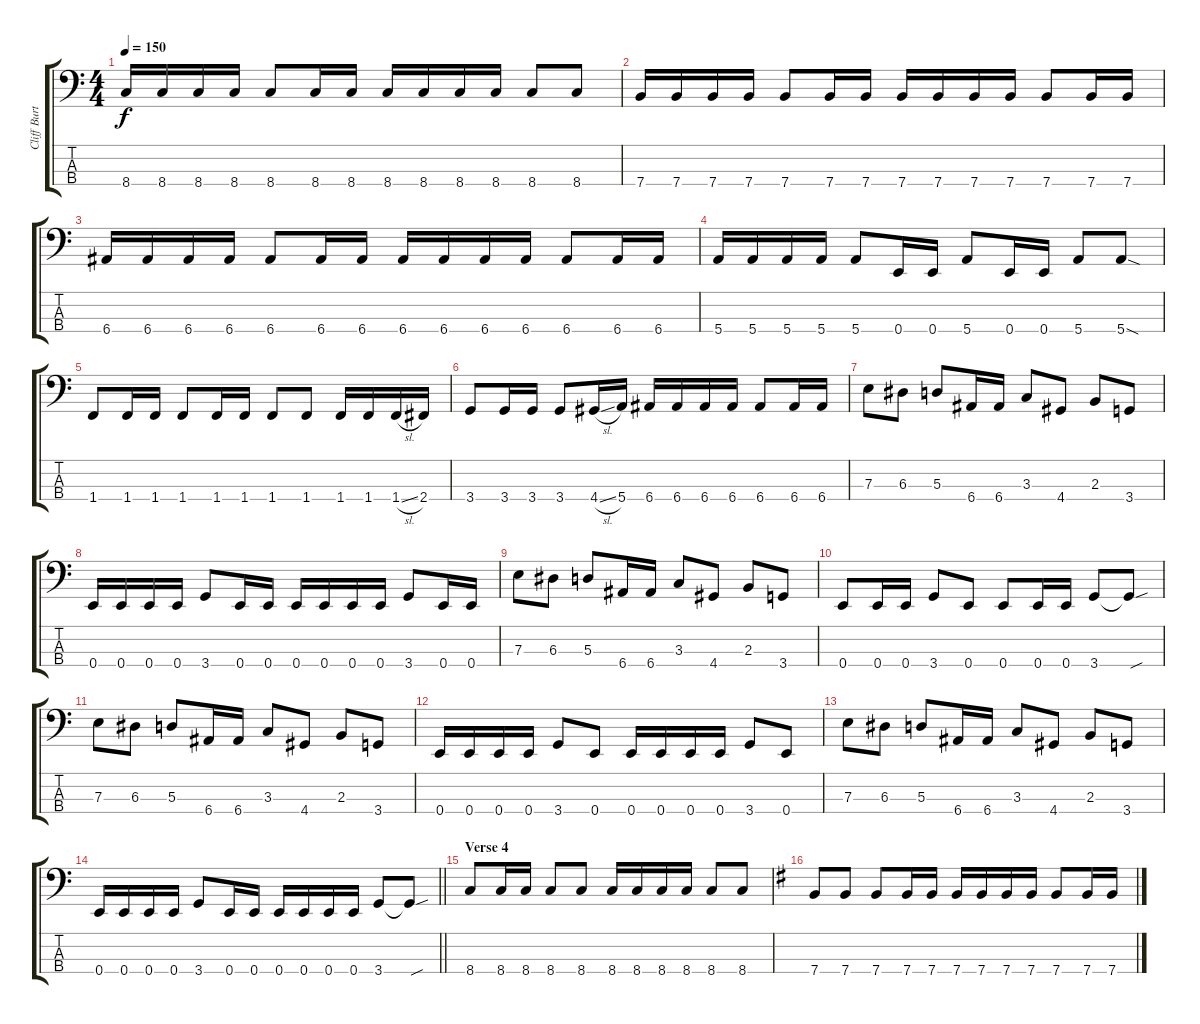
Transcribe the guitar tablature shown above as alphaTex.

\track ("Cliff Burton" "Cliff Burt") {instrument electricbassfinger}
\staff {score tabs}
\tuning (G2 D2 A1 E1) {hide}
\ts (4 4)
\tempo 150
\clef f4
\ks c
8.4.16{dy f} 8.4.16 8.4.16 8.4.16 8.4.8 8.4.16 8.4.16 8.4.16 8.4.16 8.4.16 8.4.16 8.4.8 8.4.8 |
7.4.16 7.4.16 7.4.16 7.4.16 7.4.8 7.4.16 7.4.16 7.4.16 7.4.16 7.4.16 7.4.16 7.4.8 7.4.16 7.4.16 |
6.4.16 6.4.16 6.4.16 6.4.16 6.4.8 6.4.16 6.4.16 6.4.16 6.4.16 6.4.16 6.4.16 6.4.8 6.4.16 6.4.16 |
5.4.16 5.4.16 5.4.16 5.4.16 5.4.8 0.4.16 0.4.16 5.4.8 0.4.16 0.4.16 5.4.8 5.4{sod}.8 |
1.4.8 1.4.16 1.4.16 1.4.8 1.4.16 1.4.16 1.4.8 1.4.8 1.4.16 1.4.16 1.4{sl}.16 2.4.16 |
3.4.8 3.4.16 3.4.16 3.4.8 4.4{sl}.16 5.4.16 6.4.16 6.4.16 6.4.16 6.4.16 6.4.8 6.4.16 6.4.16 |
7.3.8 6.3.8 5.3.8 6.4.16 6.4.16 3.3.8 4.4.8 2.3.8 3.4.8 |
0.4.16 0.4.16 0.4.16 0.4.16 3.4.8 0.4.16 0.4.16 0.4.16 0.4.16 0.4.16 0.4.16 3.4.8 0.4.16 0.4.16 |
7.3.8 6.3.8 5.3.8 6.4.16 6.4.16 3.3.8 4.4.8 2.3.8 3.4.8 |
0.4.8 0.4.16 0.4.16 3.4.8 0.4.8 0.4.8 0.4.16 0.4.16 3.4.8 3.4{sou t}.8 |
7.3.8 6.3.8 5.3.8 6.4.16 6.4.16 3.3.8 4.4.8 2.3.8 3.4.8 |
0.4.16 0.4.16 0.4.16 0.4.16 3.4.8 0.4.8 0.4.16 0.4.16 0.4.16 0.4.16 3.4.8 0.4.8 |
7.3.8 6.3.8 5.3.8 6.4.16 6.4.16 3.3.8 4.4.8 2.3.8 3.4.8 |
\barLineRight lightlight
0.4.16 0.4.16 0.4.16 0.4.16 3.4.8 0.4.16 0.4.16 0.4.16 0.4.16 0.4.16 0.4.16 3.4.8 3.4{sou t}.8 |
\section ("" "Verse 4")
8.4.8 8.4.16 8.4.16 8.4.8 8.4.8 8.4.16 8.4.16 8.4.16 8.4.16 8.4.8 8.4.8 |
\ks g
7.4.8 7.4.8 7.4.8 7.4.16 7.4.16 7.4.16 7.4.16 7.4.16 7.4.16 7.4.8 7.4.16 7.4.16
